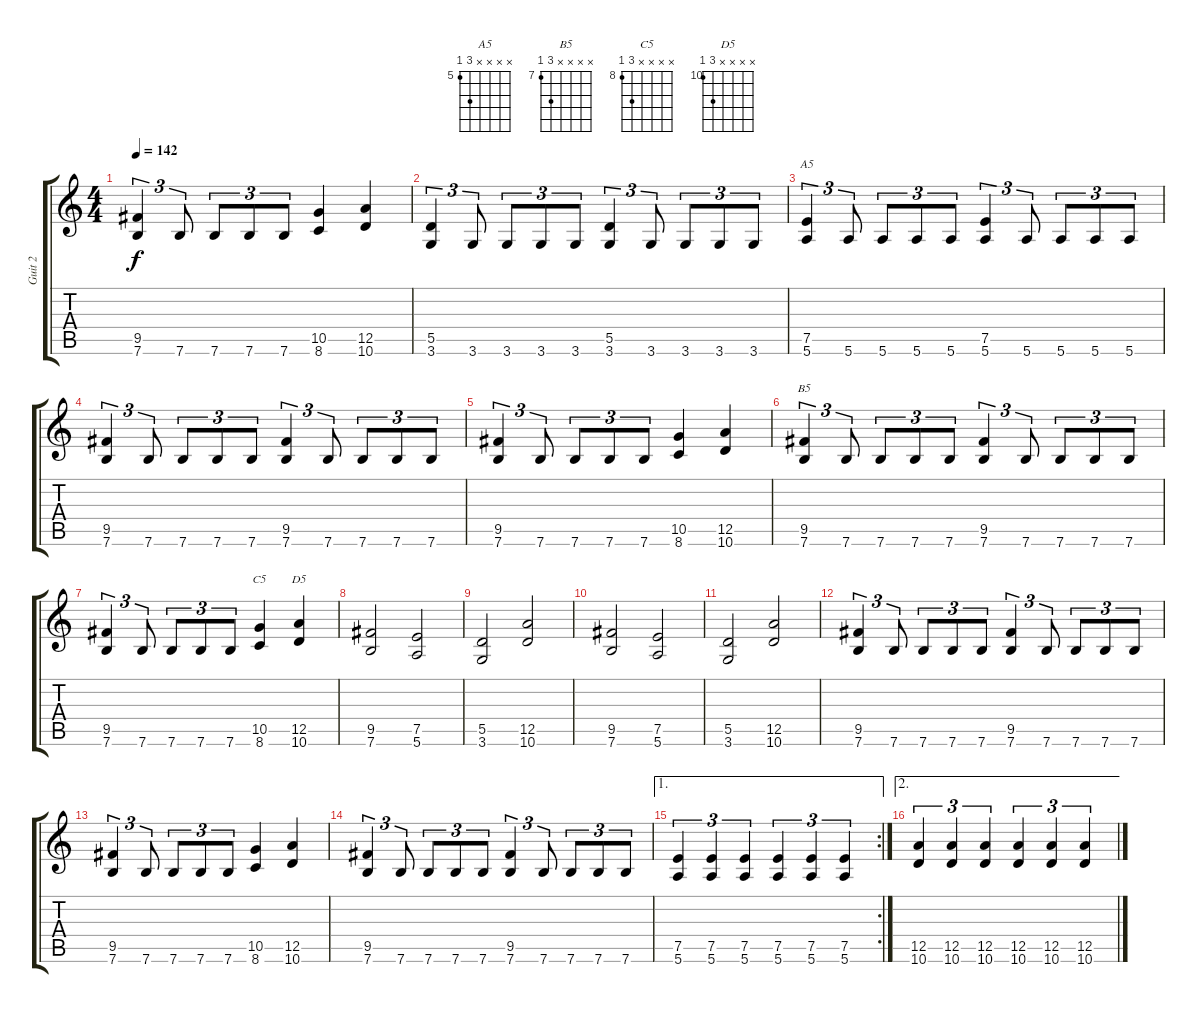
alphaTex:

\track ("Guit 2" "Guit 2") {instrument distortionguitar}
\staff {score tabs}
\tuning (E4 B3 G3 D3 A2 E2) {hide}
\chord ("A5" x x x x 7 5) {firstfret 5}
\chord ("B5" x x x x 9 7) {firstfret 7}
\chord ("C5" x x x x 10 8) {firstfret 8}
\chord ("D5" x x x x 12 10) {firstfret 10}
\ts (4 4)
\tempo 142
\clef g2
\ks c
(9.5 7.6).4{tu (3 2) dy f} 7.6.8{tu (3 2)} 7.6.8{tu (3 2)} 7.6.8{tu (3 2)} 7.6.8{tu (3 2)} (10.5 8.6).4 (12.5 10.6).4 |
(5.5 3.6).4{tu (3 2)} 3.6.8{tu (3 2)} 3.6.8{tu (3 2)} 3.6.8{tu (3 2)} 3.6.8{tu (3 2)} (5.5 3.6).4{tu (3 2)} 3.6.8{tu (3 2)} 3.6.8{tu (3 2)} 3.6.8{tu (3 2)} 3.6.8{tu (3 2)} |
(7.5 5.6).4{tu (3 2) ch "A5"} 5.6.8{tu (3 2)} 5.6.8{tu (3 2)} 5.6.8{tu (3 2)} 5.6.8{tu (3 2)} (7.5 5.6).4{tu (3 2)} 5.6.8{tu (3 2)} 5.6.8{tu (3 2)} 5.6.8{tu (3 2)} 5.6.8{tu (3 2)} |
(9.5 7.6).4{tu (3 2)} 7.6.8{tu (3 2)} 7.6.8{tu (3 2)} 7.6.8{tu (3 2)} 7.6.8{tu (3 2)} (9.5 7.6).4{tu (3 2)} 7.6.8{tu (3 2)} 7.6.8{tu (3 2)} 7.6.8{tu (3 2)} 7.6.8{tu (3 2)} |
(9.5 7.6).4{tu (3 2)} 7.6.8{tu (3 2)} 7.6.8{tu (3 2)} 7.6.8{tu (3 2)} 7.6.8{tu (3 2)} (10.5 8.6).4 (12.5 10.6).4 |
(9.5 7.6).4{tu (3 2) ch "B5"} 7.6.8{tu (3 2)} 7.6.8{tu (3 2)} 7.6.8{tu (3 2)} 7.6.8{tu (3 2)} (9.5 7.6).4{tu (3 2)} 7.6.8{tu (3 2)} 7.6.8{tu (3 2)} 7.6.8{tu (3 2)} 7.6.8{tu (3 2)} |
(9.5 7.6).4{tu (3 2)} 7.6.8{tu (3 2)} 7.6.8{tu (3 2)} 7.6.8{tu (3 2)} 7.6.8{tu (3 2)} (10.5 8.6).4{ch "C5"} (12.5 10.6).4{ch "D5"} |
(9.5 7.6).2 (7.5 5.6).2 |
(5.5 3.6).2 (12.5 10.6).2 |
(9.5 7.6).2 (7.5 5.6).2 |
(5.5 3.6).2 (12.5 10.6).2 |
(9.5 7.6).4{tu (3 2)} 7.6.8{tu (3 2)} 7.6.8{tu (3 2)} 7.6.8{tu (3 2)} 7.6.8{tu (3 2)} (9.5 7.6).4{tu (3 2)} 7.6.8{tu (3 2)} 7.6.8{tu (3 2)} 7.6.8{tu (3 2)} 7.6.8{tu (3 2)} |
(9.5 7.6).4{tu (3 2)} 7.6.8{tu (3 2)} 7.6.8{tu (3 2)} 7.6.8{tu (3 2)} 7.6.8{tu (3 2)} (10.5 8.6).4 (12.5 10.6).4 |
(9.5 7.6).4{tu (3 2)} 7.6.8{tu (3 2)} 7.6.8{tu (3 2)} 7.6.8{tu (3 2)} 7.6.8{tu (3 2)} (9.5 7.6).4{tu (3 2)} 7.6.8{tu (3 2)} 7.6.8{tu (3 2)} 7.6.8{tu (3 2)} 7.6.8{tu (3 2)} |
\ae 1
\rc 2
(7.5 5.6).4{tu (3 2)} (7.5 5.6).4{tu (3 2)} (7.5 5.6).4{tu (3 2)} (7.5 5.6).4{tu (3 2)} (7.5 5.6).4{tu (3 2)} (7.5 5.6).4{tu (3 2)} |
\ae 2
(12.5 10.6).4{tu (3 2)} (12.5 10.6).4{tu (3 2)} (12.5 10.6).4{tu (3 2)} (12.5 10.6).4{tu (3 2)} (12.5 10.6).4{tu (3 2)} (12.5 10.6).4{tu (3 2)}
